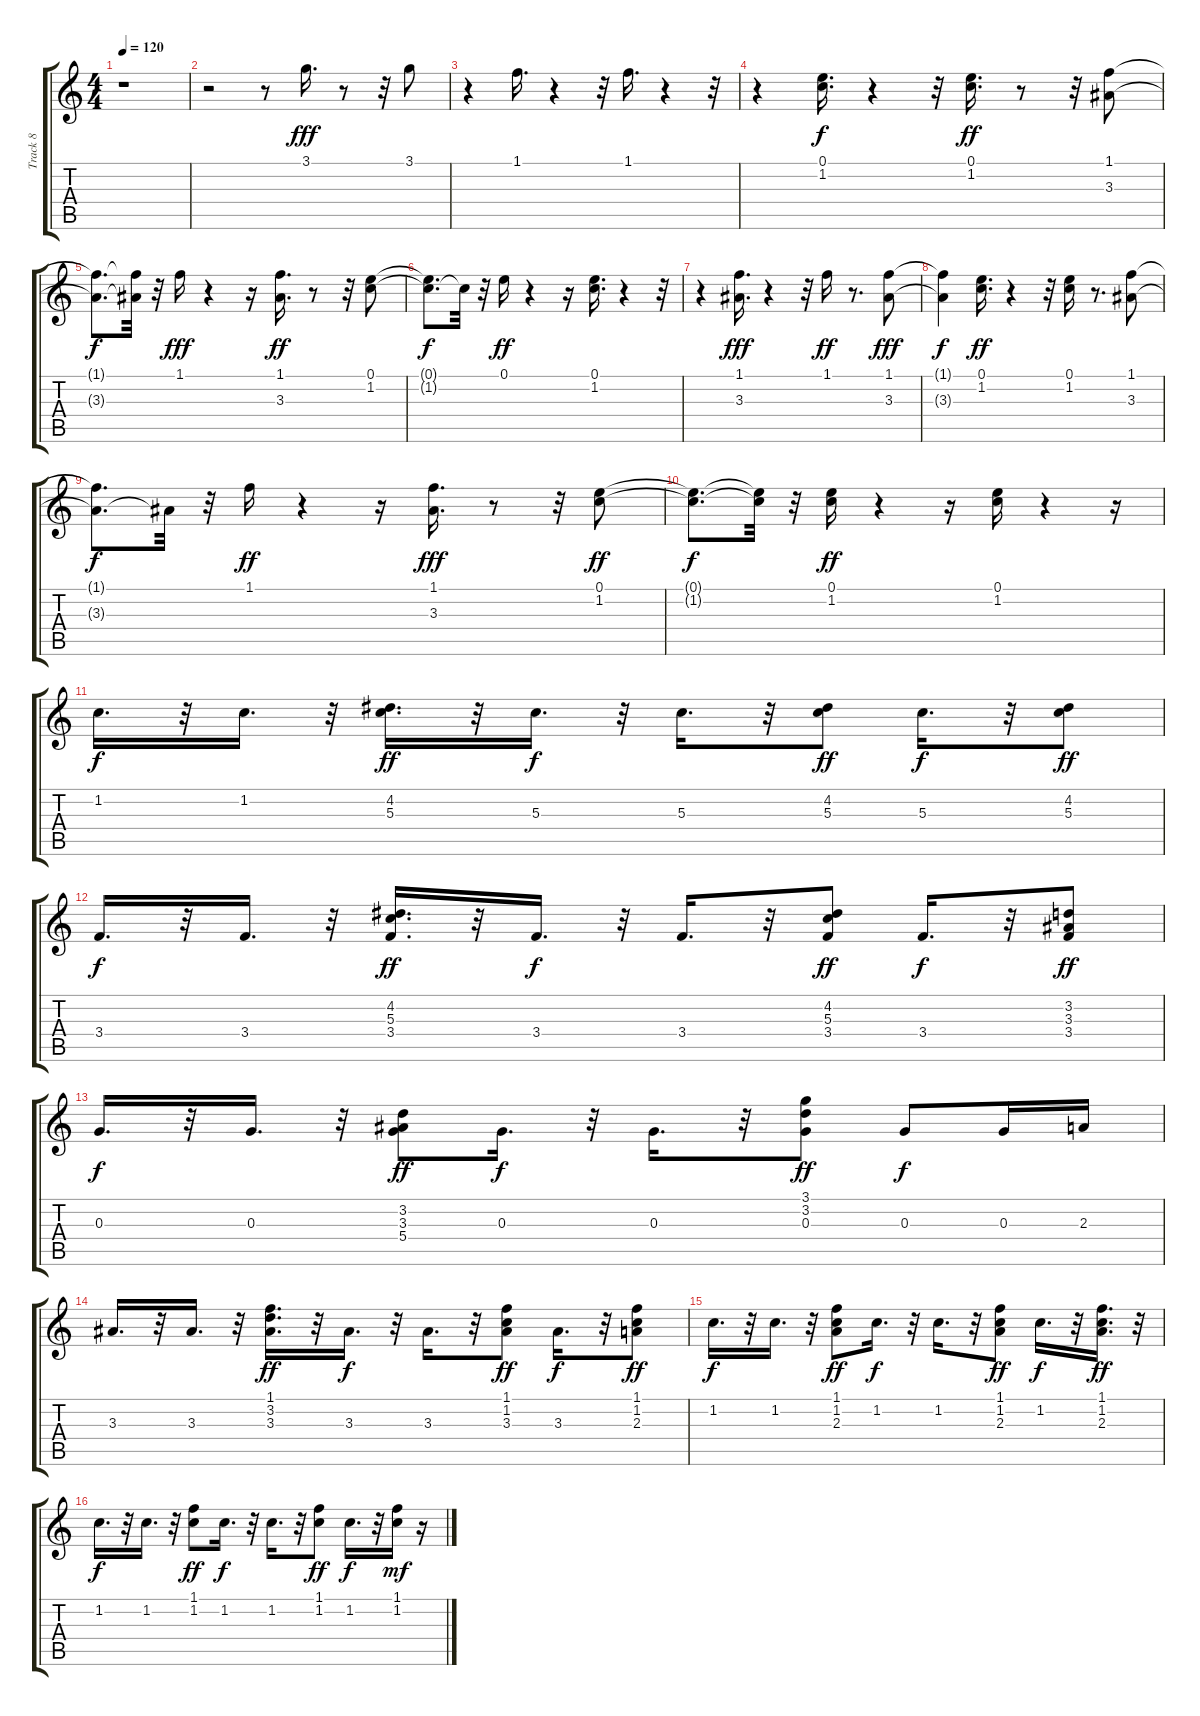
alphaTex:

\track ("Track 8" "Track 8") {instrument electricguitarmuted}
\staff {score tabs}
\tuning (E4 B3 G3 D3 A2 E2) {hide}
\ts (4 4)
\tempo 120
\clef g2
\ks c
r.1{dy ff} |
r.2 r.8 3.1.16{d dy fff} r.8 r.32 3.1.8 |
r.4 1.1.16{d} r.4 r.32 1.1.16{d} r.4 r.32 |
r.4 (0.1 1.2).16{d dy f} r.4 r.32 (0.1 1.2).16{d dy ff} r.8 r.32 (1.1 3.3).8 |
(1.1{t} 3.3{t}).8{d dy f} (1.1{t} 3.3{t}).32 r.32 1.1.16{dy fff} r.4 r.16 (1.1 3.3).16{d dy ff} r.8 r.32 (0.1 1.2).8 |
(0.1{t} 1.2{t}).8{d dy f} 1.2{t}.32 r.32 0.1.16{dy ff} r.4 r.16 (0.1 1.2).16{d} r.4 r.32 |
r.4 (1.1 3.3).16{d dy fff} r.4 r.32 1.1.16{dy ff} r.8{d} (1.1 3.3).8{dy fff} |
(1.1{t} 3.3{t}).4{dy f} (0.1 1.2).16{d dy ff} r.4 r.32 (0.1 1.2).16 r.8{d} (1.1 3.3).8 |
(1.1{t} 3.3{t}).8{d dy f} 3.3{t}.32 r.32 1.1.16{dy ff} r.4 r.16 (1.1 3.3).16{d dy fff} r.8 r.32 (0.1 1.2).8{dy ff} |
(0.1{t} 1.2{t}).8{d dy f} (0.1{t} 1.2{t}).32 r.32 (0.1 1.2).16{dy ff} r.4 r.16 (0.1 1.2).16 r.4 r.16 |
1.2.16{d dy f} r.32 1.2.16{d} r.32 (4.2 5.3).16{d dy ff} r.32 5.3.16{d dy f} r.32 5.3.16{d} r.32 (4.2 5.3).8{dy ff} 5.3.16{d dy f} r.32 (4.2 5.3).8{dy ff} |
3.4.16{d dy f} r.32 3.4.16{d} r.32 (4.2 5.3 3.4).16{d dy ff} r.32 3.4.16{d dy f} r.32 3.4.16{d} r.32 (4.2 5.3 3.4).8{dy ff} 3.4.16{d dy f} r.32 (3.2 3.3 3.4).8{dy ff} |
0.3.16{d dy f} r.32 0.3.16{d} r.32 (3.2 3.3 5.4).8{dy ff} 0.3.16{d dy f} r.32 0.3.16{d} r.32 (3.1 3.2 0.3).8{dy ff} 0.3.8{dy f} 0.3.16 2.3.16 |
3.3.16{d} r.32 3.3.16{d} r.32 (1.1 3.2 3.3).16{d dy ff} r.32 3.3.16{d dy f} r.32 3.3.16{d} r.32 (1.1 1.2 3.3).8{dy ff} 3.3.16{d dy f} r.32 (1.1 1.2 2.3).8{dy ff} |
1.2.16{d dy f} r.32 1.2.16{d} r.32 (1.1 1.2 2.3).8{dy ff} 1.2.16{d dy f} r.32 1.2.16{d} r.32 (1.1 1.2 2.3).8{dy ff} 1.2.16{d dy f} r.32 (1.1 1.2 2.3).16{d dy ff} r.32 |
1.2.16{d dy f} r.32 1.2.16{d} r.32 (1.1 1.2).8{dy ff} 1.2.16{d dy f} r.32 1.2.16{d} r.32 (1.1 1.2).8{dy ff} 1.2.16{d dy f} r.32 (1.1 1.2).16{dy mf} r.16
